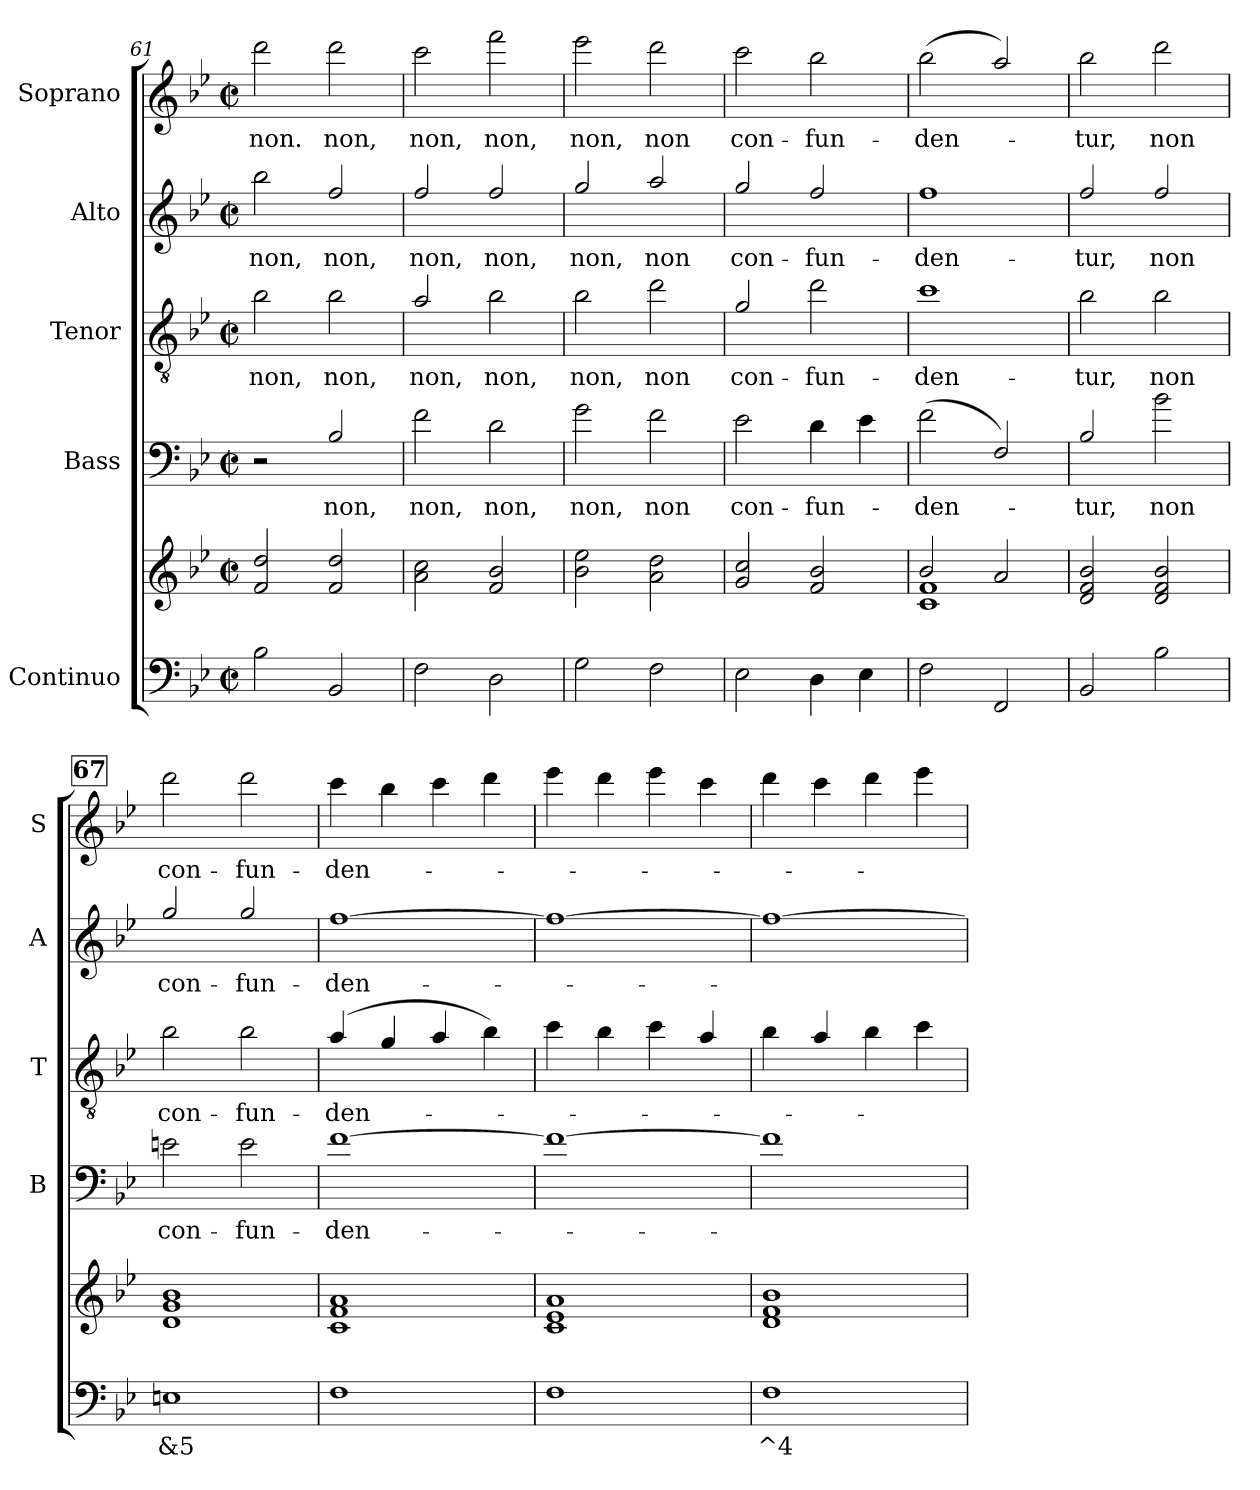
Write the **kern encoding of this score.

**kern	**text	**kern	**kern	**text	**kern	**text	**kern	**text	**kern	**text
*part5	*part5	*part5	*part4	*part4	*part3	*part3	*part2	*part2	*part1	*part1
*staff6	*staff6	*staff5	*staff4	*staff4	*staff3	*staff3	*staff2	*staff2	*staff1	*staff1
*I"Continuo	*	*	*I"Bass	*	*I"Tenor	*	*I"Alto	*	*I"Soprano	*
*	*	*	*I'B	*	*I'T	*	*I'A	*	*I'S	*
*clefF4	*	*clefG2	*clefF4	*	*clefGv2	*	*clefG2	*	*clefG2	*
*	*	*	*ITrd7c12	*	*ITrd7c12	*	*ITrd7c12	*	*ITrd7c12	*
*k[b-e-]	*	*k[b-e-]	*k[b-e-]	*	*k[b-e-]	*	*k[b-e-]	*	*k[b-e-]	*
*B-:	*	*B-:	*B-:	*	*B-:	*	*B-:	*	*B-:	*
*M2/2	*	*M2/2	*M2/2	*	*M2/2	*	*M2/2	*	*M2/2	*
*met(c|)	*	*met(c|)	*met(c|)	*	*met(c|)	*	*met(c|)	*	*met(c|)	*
=61	=61	=61	=61	=61	=61	=61	=61	=61	=61	=61
!	!	!	!	!	!	!LO:LY:b	!	!	!	!
!	!	!	!	!	!	!	!	!LO:LY:b	!	!
!	!	!	!	!	!	!	!	!	!	!LO:LY:b
2B-\	.	2f!/ 2dd!/	2r	.	2B-\	non,	2b-\	non,	2dd\	non.
!	!	!	!	!LO:LY:b	!	!	!	!	!	!
!	!	!	!	!	!	!LO:LY:b	!	!	!	!
!	!	!	!	!	!	!	!	!LO:LY:b	!	!
!	!	!	!	!	!	!	!	!	!	!LO:LY:b
2BB-/	.	2f!/ 2dd!/	2BB-/	non,	2B-\	non,	2f/	non,	2dd\	non,
!!LO:LB:g=z
=62	=62	=62	=62	=62	=62	=62	=62	=62	=62	=62
!	!	!	!	!LO:LY:b	!	!	!	!	!	!
!	!	!	!	!	!	!LO:LY:b	!	!	!	!
!	!	!	!	!	!	!	!	!LO:LY:b	!	!
!	!	!	!	!	!	!	!	!	!	!LO:LY:b
2F\	.	2a!\ 2cc!\	2F\	non,	2A/	non,	2f/	non,	2cc\	non,
!	!	!	!	!LO:LY:b	!	!	!	!	!	!
!	!	!	!	!	!	!LO:LY:b	!	!	!	!
!	!	!	!	!	!	!	!	!LO:LY:b	!	!
!	!	!	!	!	!	!	!	!	!	!LO:LY:b
2D\	.	2f!/ 2b-!/	2D\	non,	2B-\	non,	2f/	non,	2ff\	non,
=63	=63	=63	=63	=63	=63	=63	=63	=63	=63	=63
!	!	!	!	!LO:LY:b	!	!	!	!	!	!
!	!	!	!	!	!	!LO:LY:b	!	!	!	!
!	!	!	!	!	!	!	!	!LO:LY:b	!	!
!	!	!	!	!	!	!	!	!	!	!LO:LY:b
2G\	.	2b-!\ 2ee-!\	2G\	non,	2B-\	non,	2g/	non,	2ee-\	non,
!	!	!	!	!LO:LY:b	!	!	!	!	!	!
!	!	!	!	!	!	!LO:LY:b	!	!	!	!
!	!	!	!	!	!	!	!	!LO:LY:b	!	!
!	!	!	!	!	!	!	!	!	!	!LO:LY:b
2F\	.	2a!\ 2dd!\	2F\	non	2d\	non	2a/	non	2dd\	non
=64	=64	=64	=64	=64	=64	=64	=64	=64	=64	=64
!	!	!	!	!LO:LY:b	!	!	!	!	!	!
!	!	!	!	!	!	!LO:LY:b	!	!	!	!
!	!	!	!	!	!	!	!	!LO:LY:b	!	!
!	!	!	!	!	!	!	!	!	!	!LO:LY:b
2E-\	.	2g!/ 2cc!/	2E-\	con-	2G/	con-	2g/	con-	2cc\	con-
!	!	!	!	!LO:LY:b	!	!	!	!	!	!
!	!	!	!	!	!	!LO:LY:b	!	!	!	!
!	!	!	!	!	!	!	!	!LO:LY:b	!	!
!	!	!	!	!	!	!	!	!	!	!LO:LY:b
4D\	.	2f!/ 2b-!/	4D\	-fun-	2d\	-fun-	2f/	-fun-	2b-\	-fun-
4E-\	.	.	4E-\	.	.	.	.	.	.	.
=65	=65	=65	=65	=65	=65	=65	=65	=65	=65	=65
*	*	*^	*	*	*	*	*	*	*	*
!	!	!	!	!	!LO:LY:b	!	!	!	!	!	!
!	!	!	!	!	!	!	!LO:LY:b	!	!	!	!
!	!	!	!	!	!	!	!	!	!LO:LY:b	!	!
!	!	!	!	!	!	!	!	!	!	!	!LO:LY:b
2F\	.	2b-!/	1c! 1f!	(>2F\	-den-	1c	-den-	1f	-den-	(>2b-\	-den-
2FF/	.	2a!/	.	2FF/)	.	.	.	.	.	2a/)	.
*	*	*v	*v	*	*	*	*	*	*	*	*
=66	=66	=66	=66	=66	=66	=66	=66	=66	=66	=66
!	!	!	!	!LO:LY:b	!	!	!	!	!	!
!	!	!	!	!	!	!LO:LY:b	!	!	!	!
!	!	!	!	!	!	!	!	!LO:LY:b	!	!
!	!	!	!	!	!	!	!	!	!	!LO:LY:b
2BB-/	.	2d!/ 2f!/ 2b-!/	2BB-/	-tur,	2B-\	-tur,	2f/	-tur,	2b-\	-tur,
!	!	!	!	!LO:LY:b	!	!	!	!	!	!
!	!	!	!	!	!	!LO:LY:b	!	!	!	!
!	!	!	!	!	!	!	!	!LO:LY:b	!	!
!	!	!	!	!	!	!	!	!	!	!LO:LY:b
2B-\	.	2d!/ 2f!/ 2b-!/	2B-\	non	2B-\	non	2f/	non	2dd\	non
!!LO:REH:place=s1:a:B:fs=8.3:t=67
=67	=67	=67	=67	=67	=67	=67	=67	=67	=67	=67
!	!LO:LY:b	!	!	!	!	!	!	!	!	!
!	!	!	!	!LO:LY:b	!	!	!	!	!	!
!	!	!	!	!	!	!LO:LY:b	!	!	!	!
!	!	!	!	!	!	!	!	!LO:LY:b	!	!
!	!	!	!	!	!	!	!	!	!	!LO:LY:b
1En	&5	1d! 1g! 1b-!	2En\	con-	2B-\	con-	2g/	con-	2dd\	con-
!	!	!	!	!LO:LY:b	!	!	!	!	!	!
!	!	!	!	!	!	!LO:LY:b	!	!	!	!
!	!	!	!	!	!	!	!	!LO:LY:b	!	!
!	!	!	!	!	!	!	!	!	!	!LO:LY:b
.	.	.	2E\	-fun-	2B-\	-fun-	2g/	-fun-	2dd\	-fun-
=68	=68	=68	=68	=68	=68	=68	=68	=68	=68	=68
!	!	!	!	!LO:LY:b	!	!	!	!	!	!
!	!	!	!	!	!	!LO:LY:b	!	!	!	!
!	!	!	!	!	!	!	!	!LO:LY:b	!	!
!	!	!	!	!	!	!	!	!	!	!LO:LY:b
1F	.	1c! 1f! 1a!	[1F	-den-	(4A/	-den-	[1f	-den-	4cc\	-den-
.	.	.	.	.	4G/	.	.	.	4b-\	.
.	.	.	.	.	4A/	.	.	.	4cc\	.
.	.	.	.	.	4B-\)	.	.	.	4dd\	.
=69	=69	=69	=69	=69	=69	=69	=69	=69	=69	=69
1F	.	1c! 1e-! 1a!	1F_	.	4c\	.	1f_	.	4ee-\	.
.	.	.	.	.	4B-\	.	.	.	4dd\	.
.	.	.	.	.	4c\	.	.	.	4ee-\	.
.	.	.	.	.	4A/	.	.	.	4cc\	.
=70	=70	=70	=70	=70	=70	=70	=70	=70	=70	=70
!	!LO:LY:b	!	!	!	!	!	!	!	!	!
1F	^4	1d! 1f! 1b-!	1F]	.	4B-\	.	1f_	.	4dd\	.
.	.	.	.	.	4A/	.	.	.	4cc\	.
.	.	.	.	.	4B-\	.	.	.	4dd\	.
.	.	.	.	.	4c\	.	.	.	4ee-\	.
=	=	=	=	=	=	=	=	=	=	=
*-	*-	*-	*-	*-	*-	*-	*-	*-	*-	*-
